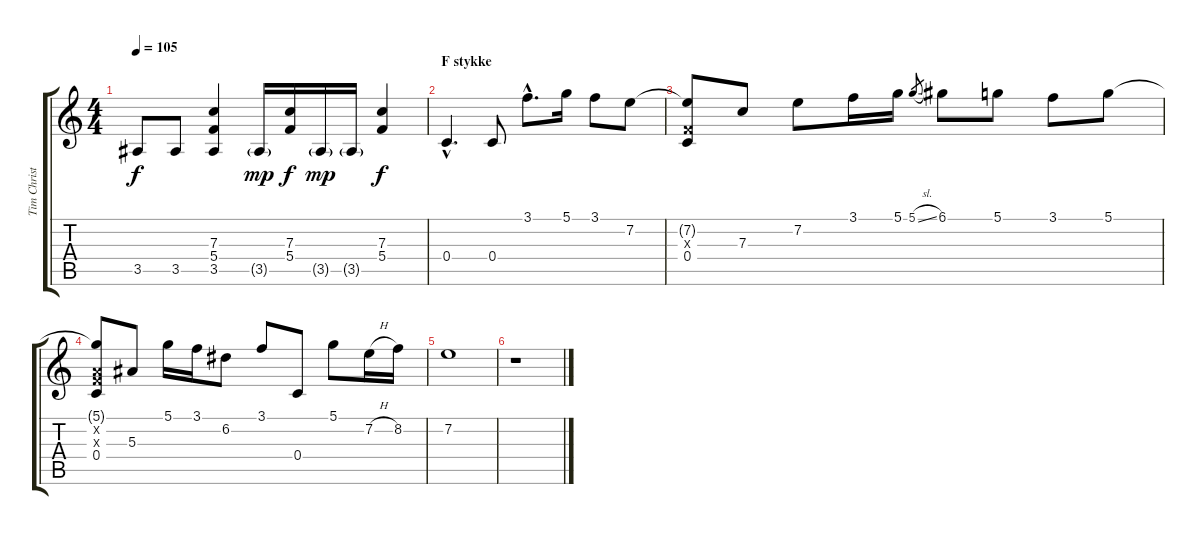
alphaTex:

\track ("Tim Christensen (Guitar 2)" "Tim Christ") {instrument distortionguitar}
\staff {score tabs}
\tuning (D4 A3 F3 C3 G2 D2) {hide}
\ts (4 4)
\tempo 105
\clef g2
\ks c
3.5.8{dy f} 3.5.8 (7.3 5.4 3.5).4 3.5{g}.16{dy mp} (7.3 5.4).16{dy f} 3.5{g}.16{dy mp} 3.5{g}.16 (7.3 5.4).4{dy f} |
\section ("" "F stykke")
0.4{hac}.4{d} 0.4.8 3.1{hac}.8{d} 5.1.16 3.1.8 7.2.8 |
(7.2{t} 0.3{x} 0.4).8 7.3.8 7.2.8 3.1.16 5.1.16 5.1{sl}.8{gr} 6.1.8 5.1.8 3.1.8 5.1.8 |
(5.1{t} 0.2{x} 0.3{x} 0.4).8 5.3.8 5.1.16 3.1.16 6.2.8 3.1.8 0.4.8 5.1.8 7.2{h}.16 8.2.16 |
7.2.1 |
r.1
